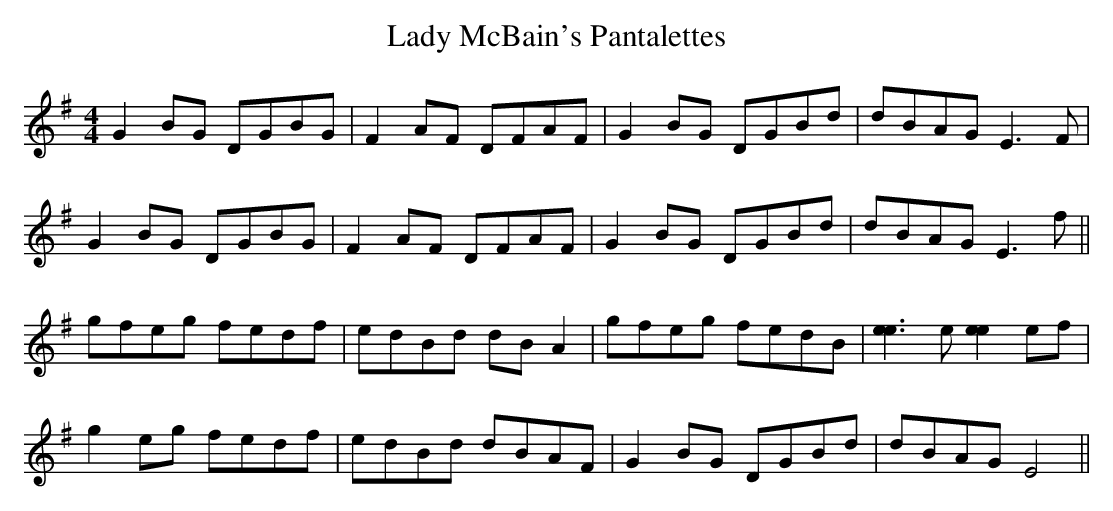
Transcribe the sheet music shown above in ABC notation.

X:1
T:Lady McBain's Pantalettes
M:4/4
L:1/8
K:G
G2 BG DGBG|F2 AF DFAF|G2 BG DGBd|dBAG E3F|
G2 BG DGBG|F2 AF DFAF|G2 BG DGBd|dBAG E3f||
gfeg fedf|edBd dB A2|gfeg fedB|[e3e3]e [e2e2] ef|
g2 eg fedf|edBd dBAF|G2 BG DGBd|dBAG E4||
